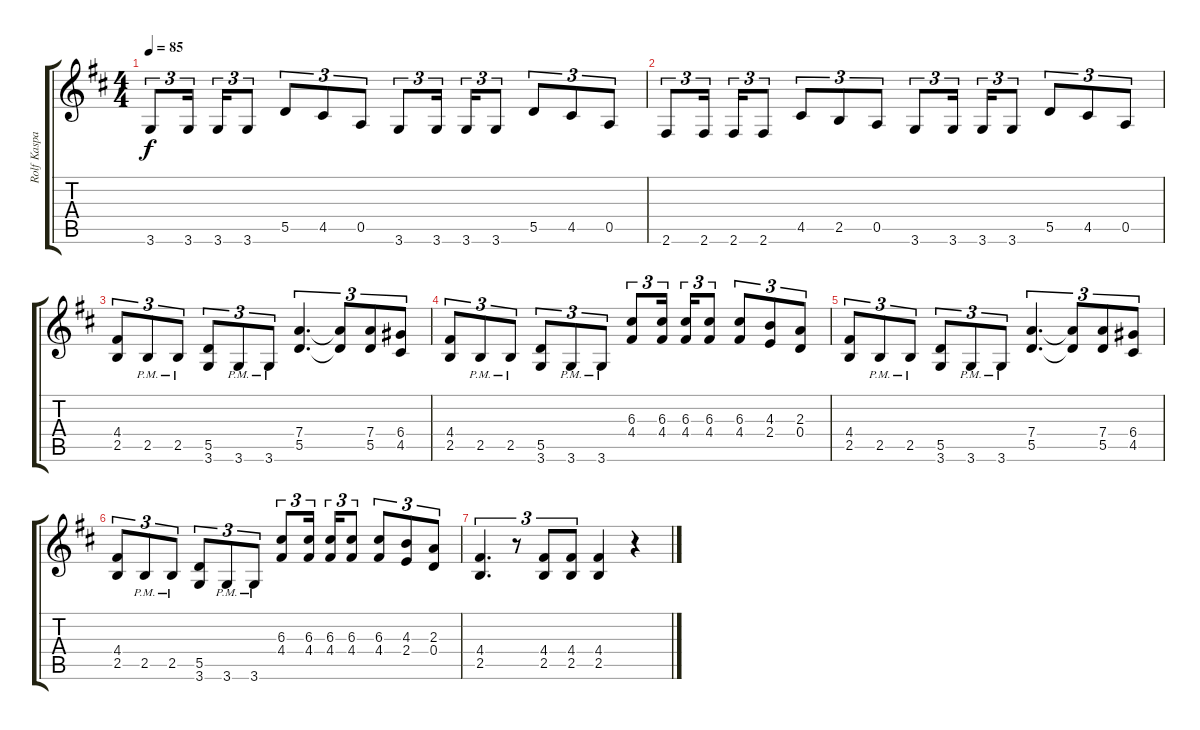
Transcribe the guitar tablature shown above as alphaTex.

\track ("Rolf Kasparek" "Rolf Kaspa") {instrument distortionguitar}
\staff {score tabs}
\tuning (E4 B3 G3 D3 A2 E2) {hide}
\ts (4 4)
\tempo 85
\clef g2
\ks bminor
3.6.8{tu (3 2) dy f} 3.6.16{tu (3 2) beam splitsecondary} 3.6.16{tu (3 2)} 3.6.8{tu (3 2)} 5.5.8{tu (3 2)} 4.5.8{tu (3 2)} 0.5.8{tu (3 2)} 3.6.8{tu (3 2)} 3.6.16{tu (3 2) beam splitsecondary} 3.6.16{tu (3 2)} 3.6.8{tu (3 2)} 5.5.8{tu (3 2)} 4.5.8{tu (3 2)} 0.5.8{tu (3 2)} |
2.6.8{tu (3 2)} 2.6.16{tu (3 2) beam splitsecondary} 2.6.16{tu (3 2)} 2.6.8{tu (3 2)} 4.5.8{tu (3 2)} 2.5.8{tu (3 2)} 0.5.8{tu (3 2)} 3.6.8{tu (3 2)} 3.6.16{tu (3 2) beam splitsecondary} 3.6.16{tu (3 2)} 3.6.8{tu (3 2)} 5.5.8{tu (3 2)} 4.5.8{tu (3 2)} 0.5.8{tu (3 2)} |
(4.4 2.5).8{tu (3 2)} 2.5{pm}.8{tu (3 2)} 2.5{pm}.8{tu (3 2)} (5.5 3.6).8{tu (3 2)} 3.6{pm}.8{tu (3 2)} 3.6{pm}.8{tu (3 2)} (7.4 5.5).4{d tu (3 2)} (7.4{t} 5.5{t}).8{tu (3 2)} (7.4 5.5).8{tu (3 2)} (6.4 4.5).8{tu (3 2)} |
(4.4 2.5).8{tu (3 2)} 2.5{pm}.8{tu (3 2)} 2.5{pm}.8{tu (3 2)} (5.5 3.6).8{tu (3 2)} 3.6{pm}.8{tu (3 2)} 3.6{pm}.8{tu (3 2)} (6.3 4.4).8{tu (3 2)} (6.3 4.4).16{tu (3 2) beam splitsecondary} (6.3 4.4).16{tu (3 2)} (6.3 4.4).8{tu (3 2)} (6.3 4.4).8{tu (3 2)} (4.3 2.4).8{tu (3 2)} (2.3 0.4).8{tu (3 2)} |
(4.4 2.5).8{tu (3 2)} 2.5{pm}.8{tu (3 2)} 2.5{pm}.8{tu (3 2)} (5.5 3.6).8{tu (3 2)} 3.6{pm}.8{tu (3 2)} 3.6{pm}.8{tu (3 2)} (7.4 5.5).4{d tu (3 2)} (7.4{t} 5.5{t}).8{tu (3 2)} (7.4 5.5).8{tu (3 2)} (6.4 4.5).8{tu (3 2)} |
(4.4 2.5).8{tu (3 2)} 2.5{pm}.8{tu (3 2)} 2.5{pm}.8{tu (3 2)} (5.5 3.6).8{tu (3 2)} 3.6{pm}.8{tu (3 2)} 3.6{pm}.8{tu (3 2)} (6.3 4.4).8{tu (3 2)} (6.3 4.4).16{tu (3 2) beam splitsecondary} (6.3 4.4).16{tu (3 2)} (6.3 4.4).8{tu (3 2)} (6.3 4.4).8{tu (3 2)} (4.3 2.4).8{tu (3 2)} (2.3 0.4).8{tu (3 2)} |
(4.4 2.5).4{d tu (3 2)} r.8{tu (3 2)} (4.4 2.5).8{tu (3 2)} (4.4 2.5).8{tu (3 2)} (4.4 2.5).4 r.4
